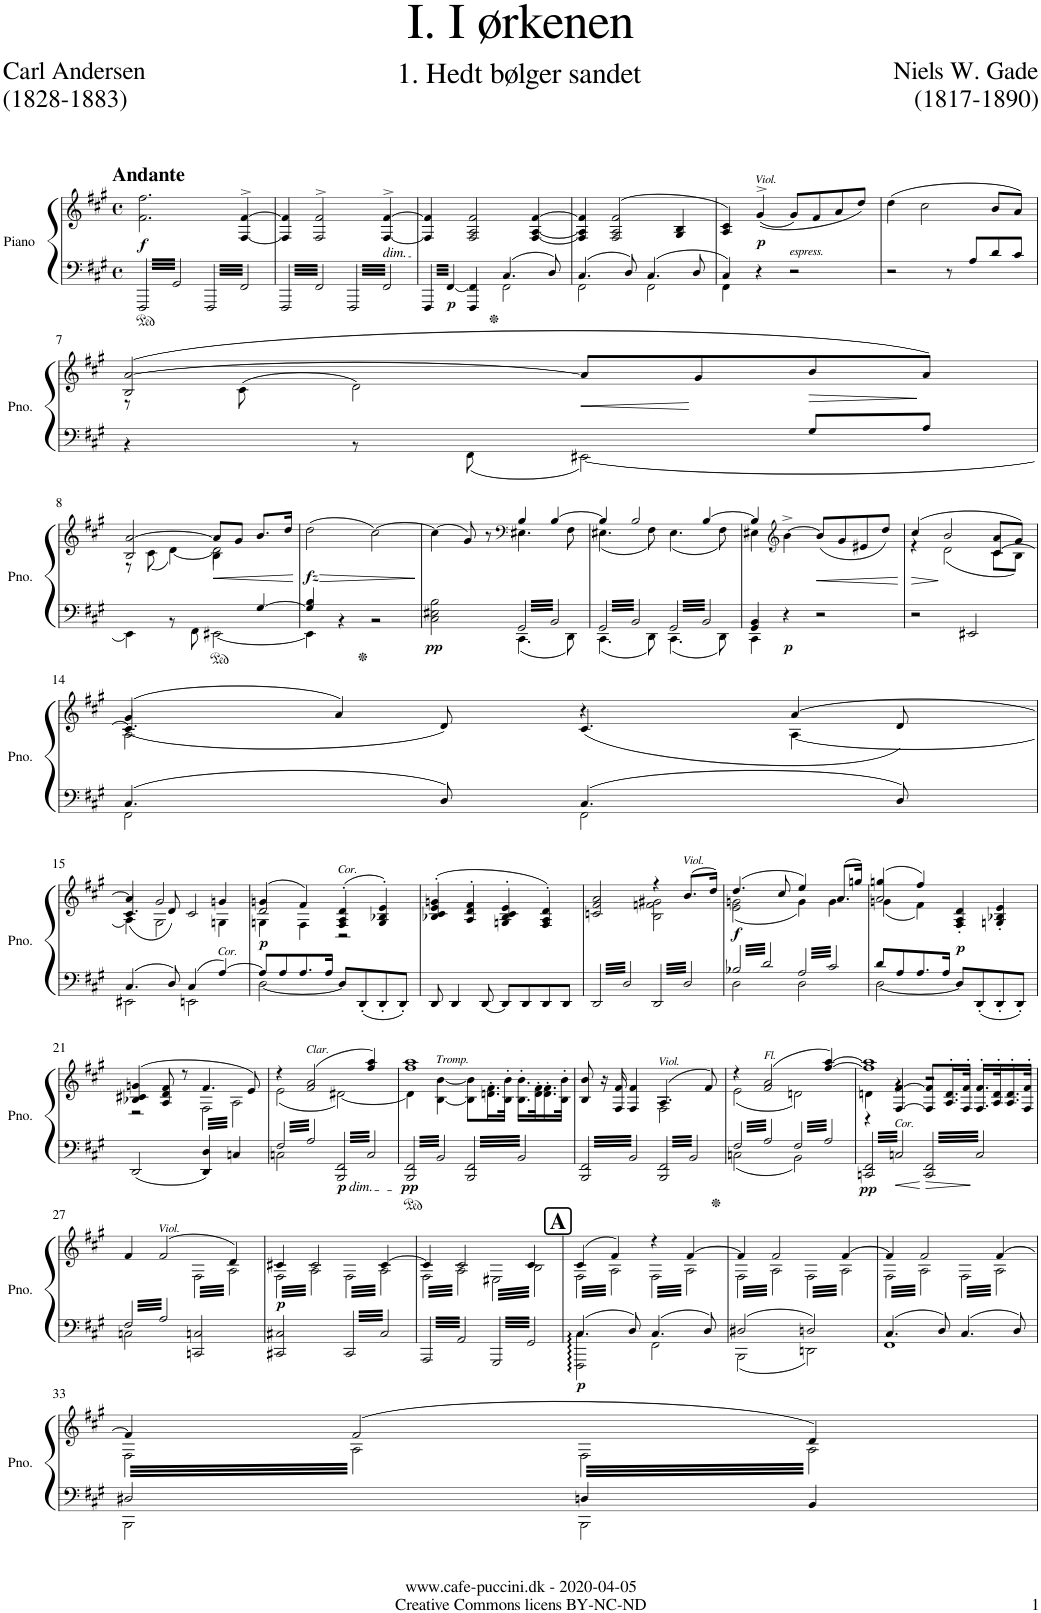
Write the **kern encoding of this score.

**kern	**kern	**dynam	**kern	**kern	**kern	**kern	**kern	**kern	**kern
*part8	*part8	*part8	*part7	*part6	*part5	*part4	*part3	*part2	*part1
*staff9	*staff8	*staff8/9	*staff7	*staff6	*staff5	*staff4	*staff3	*staff2	*staff1
*I"Piano	*	*	*I"Bass	*I"Tenor	*I"Alto	*I"Soprano	*I"Peter Eremit	*I"Rinaldo	*I"Armida
*I'Pno.	*	*	*I'B.	*I'T.	*I'A.	*I'S.	*I'Pe..	*I'Ri.	*I'A.
*stria5	*stria5	*	*	*	*	*	*	*	*
*clefF4	*clefG2	*	*clefF4	*clefGv2	*clefG2	*clefG2	*clefF4	*clefGv2	*clefG2
*k[f#c#g#]	*k[f#c#g#]	*	*k[f#c#g#]	*k[f#c#g#]	*k[f#c#g#]	*k[f#c#g#]	*k[f#c#g#]	*k[f#c#g#]	*k[f#c#g#]
*M4/4	*M4/4	*	*M4/4	*M4/4	*M4/4	*M4/4	*M4/4	*M4/4	*M4/4
*met(c)	*met(c)	*	*met(c)	*met(c)	*met(c)	*met(c)	*met(c)	*met(c)	*met(c)
=1	=1	=1	=1	=1	=1	=1	=1	=1	=1
!	!	!	!	!	!	!	!	!	!LO:TX:a:B:t=Andante
!	!	!LO:DY:b	!	!	!	!	!	!	!
6.FFF#/	2.f#\ 2.ff#\	f	1r	1r	1r	1r	1r	1r	1r
6.GG#/	.	.	.	.	.	.	.	.	.
6.FFF#/	.	.	.	.	.	.	.	.	.
6.FF#/	[4F#/^> [4f#/^>	.	.	.	.	.	.	.	.
=2	=2	=2	=2	=2	=2	=2	=2	=2	=2
6.FFF#/	4F#/] 4f#/]	.	1r	1r	1r	1r	1r	1r	1r
6.FF#/	2F#/^> 2f#/^>	.	.	.	.	.	.	.	.
6.FFF#/	.	.	.	.	.	.	.	.	.
!	!LO:TX:b:i:t=dim.	!	!	!	!	!	!	!	!
6.FF#/	[4F#/^> [4f#/^>	.	.	.	.	.	.	.	.
=3	=3	=3	=3	=3	=3	=3	=3	=3	=3
*^	*	*	*	*	*	*	*	*	*
12.FFF#/	2ryy	4F#/] 4f#/]	.	1r	1r	1r	1r	1r	1r	1r
!	!	!	!LO:DY:b=2	!	!	!	!	!	!	!
[12.FF#/	.	.	p	.	.	.	.	.	.	.
4FFF#/ 4FF#/]	.	2F#/ 2A/ 2f#/	.	.	.	.	.	.	.	.
4.C#/	2FF#\	.	.	.	.	.	.	.	.	.
.	.	[4F#/ [4A/ [4f#/	.	.	.	.	.	.	.	.
8D/	.	.	.	.	.	.	.	.	.	.
=4	=4	=4	=4	=4	=4	=4	=4	=4	=4	=4
4.C#/	2FF#\	4F#/] 4A/] 4f#/]	.	1r	1r	1r	1r	1r	1r	1r
.	.	(>2F#/ 2A/ 2f#/	.	.	.	.	.	.	.	.
8D/	.	.	.	.	.	.	.	.	.	.
4.C#/	2FF#\	.	.	.	.	.	.	.	.	.
.	.	4G#/ 4B/	.	.	.	.	.	.	.	.
8D/	.	.	.	.	.	.	.	.	.	.
=5	=5	=5	=5	=5	=5	=5	=5	=5	=5	=5
4C#/	4FF#\	4A/ 4c#/)	.	1r	1r	1r	1r	1r	1r	1r
!	!	!LO:TX:a:i:t=Viol.	!	!	!	!	!	!	!	!
!	!	!	!LO:DY:b	!	!	!	!	!	!	!
4r	4ryy	((4g#^>/	p	.	.	.	.	.	.	.
!LO:TX:a:i:t=espress.	!	!	!	!	!	!	!	!	!	!
2r	2ryy	8g#/L)	.	.	.	.	.	.	.	.
.	.	8f#/	.	.	.	.	.	.	.	.
.	.	8a/	.	.	.	.	.	.	.	.
.	.	8dd/J)	.	.	.	.	.	.	.	.
*v	*v	*	*	*	*	*	*	*	*	*
=6	=6	=6	=6	=6	=6	=6	=6	=6	=6
2r	(4dd\	.	1r	1r	1r	1r	1r	1r	1r
.	2cc#\	.	.	.	.	.	.	.	.
8r	.	.	.	.	.	.	.	.	.
8A/L	.	.	.	.	.	.	.	.	.
8d/	8b/L	.	.	.	.	.	.	.	.
8c#/J	8a/J)	.	.	.	.	.	.	.	.
!!LO:LB:g=z
=7	=7	=7	=7	=7	=7	=7	=7	=7	=7
*^	*^	*	*	*	*	*	*	*	*
2.ryy	4r	(2B/ [2a/	8r	.	1r	1r	1r	1r	1r	1r	1r
.	.	.	(>8c#\	.	.	.	.	.	.	.	.
.	8r	.	2d\)	.	.	.	.	.	.	.	.
.	8FF#\	.	.	.	.	.	.	.	.	.	.
!	!	!	!	!LO:HP:b	!	!	!	!	!	!	!
.	[2EE#X\	8a/L]	.	<	.	.	.	.	.	.	.
.	.	8g#/	.	[	.	.	.	.	.	.	.
!	!	!	!	!LO:HP:b	!	!	!	!	!	!	!
8G#/L	.	8b/	4ryy	>	.	.	.	.	.	.	.
8A/J	.	8a/J)	.	]	.	.	.	.	.	.	.
!!LO:LB:g=z
=8	=8	=8	=8	=8	=8	=8	=8	=8	=8	=8	=8
*	*	*	*^	*	*	*	*	*	*	*	*
2.ryy	4EE#\]	2B/ [2a/	8r	2ryy	.	1r	1r	1r	1r	1r	1r	1r
.	.	.	(8c#\	.	.	.	.	.	.	.	.	.
.	8r	.	[4d\)	.	.	.	.	.	.	.	.	.
.	8FF#\	.	.	.	.	.	.	.	.	.	.	.
!	!	!	!	!	!LO:HP:b	!	!	!	!	!	!	!
.	[2EE#X\	8a/L]	2d\]	4B\	<	.	.	.	.	.	.	.
.	.	8g#/J	.	.	.	.	.	.	.	.	.	.
[4G#/	.	8.b/L	.	4ryy	.	.	.	.	.	.	.	.
.	.	16dd/Jk	.	.	.	.	.	.	.	.	.	.
*v	*v	*	*	*	*	*	*	*	*	*	*	*
*	*v	*v	*v	*	*	*	*	*	*	*	*
.	.	[	.	.	.	.	.	.	.
=9	=9	=9	=9	=9	=9	=9	=9	=9	=9
*^	*	*	*	*	*	*	*	*	*
!	!	!	!LO:HP:b	!	!	!	!	!	!	!
!	!	!	!LO:DY:n=1:b	!	!	!	!	!	!	!
4G#/] 4B/	4EE#\]	(2dd\	> fz	1r	1r	1r	1r	1r	1r	1r
4ryy	4r	.	.	.	.	.	.	.	.	.
2ryy	2r	[2cc#\)	.	.	.	.	.	.	.	.
*v	*v	*	*	*	*	*	*	*	*	*
.	.	]	.	.	.	.	.	.	.
=10	=10	=10	=10	=10	=10	=10	=10	=10	=10
*^	*^	*	*	*	*	*	*	*	*
!	!	!	!	!LO:DY:b=2	!	!	!	!	!	!	!
2C#\ 2E#X\ 2B\	2ryy	(4cc#\]	2ryy	pp	1r	1r	1r	1r	1r	1r	1r
.	.	8g#/)	.	.	.	.	.	.	.	.	.
.	.	8r	.	.	.	.	.	.	.	.	.
*	*	*clefF4	*	*	*	*	*	*	*	*	*
6.GG#/	4.CC#\	4B/	4.E#X\	.	.	.	.	.	.	.	.
6.BB/	.	[4B/	.	.	.	.	.	.	.	.	.
.	8DD\	.	8F#\	.	.	.	.	.	.	.	.
=11	=11	=11	=11	=11	=11	=11	=11	=11	=11	=11	=11
6.GG#/	4.CC#\	4B/]	(4.E#X\	.	1r	1r	1r	1r	1r	1r	1r
6.BB/	.	2B/	.	.	.	.	.	.	.	.	.
.	8DD\	.	8F#\)	.	.	.	.	.	.	.	.
6.GG#/	4.CC#\	.	(4.E#\	.	.	.	.	.	.	.	.
6.BB/	.	[4B/	.	.	.	.	.	.	.	.	.
.	8DD\	.	8F#\)	.	.	.	.	.	.	.	.
=12	=12	=12	=12	=12	=12	=12	=12	=12	=12	=12	=12
4GG#/ 4BB/	4CC#\	4B/]	4E#X\	.	1r	1r	1r	1r	1r	1r	1r
*	*	*clefG2	*	*	*	*	*	*	*	*	*
!	!	!	!	!LO:DY:b=2	!	!	!	!	!	!	!
4r	4ryy	[4b^\	2.ryy	p	.	.	.	.	.	.	.
!	!	!	!	!LO:HP:b	!	!	!	!	!	!	!
2r	2ryy	(<8b/L]	.	<	.	.	.	.	.	.	.
.	.	8g#/	.	.	.	.	.	.	.	.	.
.	.	8e#X/	.	.	.	.	.	.	.	.	.
.	.	8dd/J)	.	.	.	.	.	.	.	.	.
*v	*v	*	*	*	*	*	*	*	*	*	*
*	*v	*v	*	*	*	*	*	*	*	*
.	.	[	.	.	.	.	.	.	.
=13	=13	=13	=13	=13	=13	=13	=13	=13	=13
!	!	!LO:HP:b	!	!	!	!	!	!	!
*	*^	*	*	*	*	*	*	*	*
*	*	*^	*	*	*	*	*	*	*	*
2r	(4cc#/	4r	2.ryy	>	1r	1r	1r	1r	1r	1r	1r
.	2b/	(2d\	.	]	.	.	.	.	.	.	.
2EE#X/	.	.	.	.	.	.	.	.	.	.	.
.	8a/L	8c#\L	[4c#/	.	.	.	.	.	.	.	.
.	8g#/J)	8B\J)	.	.	.	.	.	.	.	.	.
!!LO:LB:g=z
=14	=14	=14	=14	=14	=14	=14	=14	=14	=14	=14	=14
*^	*	*	*	*	*	*	*	*	*	*	*
4.C#/	2FF#\	(4g#/	2A\	(<4.c#/]	.	1r	1r	1r	1r	1r	1r	1r
.	.	4a/)	.	.	.	.	.	.	.	.	.	.
8D/	.	.	.	8d/)	.	.	.	.	.	.	.	.
4.C#/	2FF#\	4r	4ryy	(4.c#/	.	.	.	.	.	.	.	.
.	.	[4a/	[4A\	.	.	.	.	.	.	.	.	.
8D/	.	.	.	8d/)	.	.	.	.	.	.	.	.
!!LO:LB:g=z
=15	=15	=15	=15	=15	=15	=15	=15	=15	=15	=15	=15	=15
4.C#/	2EE#X\	4a/]	4A\]	(4.c#/	.	1r	1r	1r	1r	1r	1r	1r
.	.	2g#/	2G#\	.	.	.	.	.	.	.	.	.
8D/	.	.	.	8d/)	.	.	.	.	.	.	.	.
4C#/	2EEn\	.	.	2c#/	.	.	.	.	.	.	.	.
!LO:TX:a:i:t=Cor.	!	!	!	!	!	!	!	!	!	!	!	!
[4A/	.	4gn/	4Gn\	.	.	.	.	.	.	.	.	.
=16	=16	=16	=16	=16	=16	=16	=16	=16	=16	=16	=16	=16
!	!	!	!	!	!LO:DY:b	!	!	!	!	!	!	!
8A/L]	[2D\	(4gn/	4Gn\	2d/	p	1r	1r	1r	1r	1r	1r	1r
8A/	.	.	.	.	.	.	.	.	.	.	.	.
8.A/	.	4f#/)	4F#\	.	.	.	.	.	.	.	.	.
16A/Jk	.	.	.	.	.	.	.	.	.	.	.	.
!	!	!LO:TX:a:i:t=Cor.	!	!	!	!	!	!	!	!	!	!
2ryy	8D/L]	(4F#/' 4A/' 4d/'	2r	2ryy	.	.	.	.	.	.	.	.
.	8DD'</	.	.	.	.	.	.	.	.	.	.	.
.	8DD'</	4G/' 4B-X/' 4e/')	.	.	.	.	.	.	.	.	.	.
.	8DD'</J	.	.	.	.	.	.	.	.	.	.	.
*	*	*v	*v	*v	*	*	*	*	*	*	*	*
=17	=17	=17	=17	=17	=17	=17	=17	=17	=17	=17
1ryy	8DD/	(>4B-X/'> 4c#/'> 4e/'> 4gn/'>	.	1r	1r	1r	1r	1r	1r	1r
.	4DD/	.	.	.	.	.	.	.	.	.
.	.	4A/'> 4d/'> 4f#/'>	.	.	.	.	.	.	.	.
.	[<8DD/	.	.	.	.	.	.	.	.	.
.	8DD/L]	4Gn/'> 4B-/'> 4c#/'> 4e/'>	.	.	.	.	.	.	.	.
.	8DD/	.	.	.	.	.	.	.	.	.
.	8DD/	4F#/'> 4A/'> 4d/'>)	.	.	.	.	.	.	.	.
.	8DD/J	.	.	.	.	.	.	.	.	.
*v	*v	*	*	*	*	*	*	*	*	*
=18	=18	=18	=18	=18	=18	=18	=18	=18	=18
*	*^	*	*	*	*	*	*	*	*
6.DD/	2cn/ 2f#/ 2a/	2ryy	.	1r	1r	1r	1r	1r	1r	1r
6.D/	.	.	.	.	.	.	.	.	.	.
6.DD/	4r	2B\ 2fn\ 2g#X\	.	.	.	.	.	.	.	.
!	!LO:TX:a:i:t=Viol.	!	!	!	!	!	!	!	!	!
6.D/	(8.b/L	.	.	.	.	.	.	.	.	.
.	16dd/Jk)	.	.	.	.	.	.	.	.	.
=19	=19	=19	=19	=19	=19	=19	=19	=19	=19	=19
*^	*	*	*	*	*	*	*	*	*	*
!	!	!	!	!LO:DY:b	!	!	!	!	!	!	!
6.B-X/	2D\	(4.dd/	(2e\ 2gn\	f	1r	1r	1r	1r	1r	1r	1r
6.d/	.	.	.	.	.	.	.	.	.	.	.
.	.	8cc#/	.	.	.	.	.	.	.	.	.
6.A/	2D\	4ee/)	4g\)	.	.	.	.	.	.	.	.
6.c#/	.	(8.a/L	4g\	.	.	.	.	.	.	.	.
.	.	16ggn/Jk)	.	.	.	.	.	.	.	.	.
=20	=20	=20	=20	=20	=20	=20	=20	=20	=20	=20	=20
*	*	*	*^	*	*	*	*	*	*	*	*
8d/L	[2D\	(4ggn/	(4gn\	2a/	.	1r	1r	1r	1r	1r	1r	1r
8A/	.	.	.	.	.	.	.	.	.	.	.	.
8.A/	.	4ff#/)	4f#\)	.	.	.	.	.	.	.	.	.
16A/Jk	.	.	.	.	.	.	.	.	.	.	.	.
!	!	!	!	!	!LO:DY:b	!	!	!	!	!	!	!
2ryy	8D/L]	4F#/' 4A/' 4d/'	2ryy	2ryy	p	.	.	.	.	.	.	.
.	8DD'</	.	.	.	.	.	.	.	.	.	.	.
.	8DD'</	4Gn/' 4B-X/' 4e/'	.	.	.	.	.	.	.	.	.	.
.	8DD'</J	.	.	.	.	.	.	.	.	.	.	.
*v	*v	*	*	*	*	*	*	*	*	*	*	*
*	*	*v	*v	*	*	*	*	*	*	*	*
!!LO:LB:g=z
=21	=21	=21	=21	=21	=21	=21	=21	=21	=21	=21
2DD/	(4B-X/ 4c#X/ 4gn/	2r	.	1r	1r	1r	1r	1r	1r	1r
.	8A/ 8d/ 8f#/	.	.	.	.	.	.	.	.	.
.	8r	.	.	.	.	.	.	.	.	.
*	*tremolo	*	*	*	*	*	*	*	*	*
4DD/ 4D/	4.f#/	64F#\LLLL	.	.	.	.	.	.	.	.
.	.	64A\	.	.	.	.	.	.	.	.
.	.	64F#\	.	.	.	.	.	.	.	.
.	.	64A\	.	.	.	.	.	.	.	.
.	.	64F#\	.	.	.	.	.	.	.	.
.	.	64A\	.	.	.	.	.	.	.	.
.	.	64F#\	.	.	.	.	.	.	.	.
.	.	64A\	.	.	.	.	.	.	.	.
.	.	64F#\	.	.	.	.	.	.	.	.
.	.	64A\	.	.	.	.	.	.	.	.
.	.	64F#\	.	.	.	.	.	.	.	.
.	.	64A\	.	.	.	.	.	.	.	.
.	.	64F#\	.	.	.	.	.	.	.	.
.	.	64A\	.	.	.	.	.	.	.	.
.	.	64F#\	.	.	.	.	.	.	.	.
.	.	64A\	.	.	.	.	.	.	.	.
4Cn/	.	64F#\	.	.	.	.	.	.	.	.
.	.	64A\	.	.	.	.	.	.	.	.
.	.	64F#\	.	.	.	.	.	.	.	.
.	.	64A\	.	.	.	.	.	.	.	.
.	.	64F#\	.	.	.	.	.	.	.	.
.	.	64A\	.	.	.	.	.	.	.	.
.	.	64F#\	.	.	.	.	.	.	.	.
.	.	64A\	.	.	.	.	.	.	.	.
.	8e/)	64F#\	.	.	.	.	.	.	.	.
.	.	64A\	.	.	.	.	.	.	.	.
.	.	64F#\	.	.	.	.	.	.	.	.
.	.	64A\	.	.	.	.	.	.	.	.
.	.	64F#\	.	.	.	.	.	.	.	.
.	.	64A\	.	.	.	.	.	.	.	.
.	.	64F#\	.	.	.	.	.	.	.	.
.	.	64A\JJJJ	.	.	.	.	.	.	.	.
*	*Xtremolo	*	*	*	*	*	*	*	*	*
=22	=22	=22	=22	=22	=22	=22	=22	=22	=22	=22
*^	*	*	*	*	*	*	*	*	*	*
6.F#/	2Cn\	4r	(2e\	.	1r	1r	1r	1r	1r	1r	1r
.	.	.	.	.	.	.	.	.	.	.	.
.	.	.	.	.	.	.	.	.	.	.	.
.	.	.	.	.	.	.	.	.	.	.	.
.	.	.	.	.	.	.	.	.	.	.	.
.	.	.	.	.	.	.	.	.	.	.	.
.	.	.	.	.	.	.	.	.	.	.	.
.	.	.	.	.	.	.	.	.	.	.	.
.	.	.	.	.	.	.	.	.	.	.	.
.	.	.	.	.	.	.	.	.	.	.	.
.	.	.	.	.	.	.	.	.	.	.	.
.	.	.	.	.	.	.	.	.	.	.	.
.	.	.	.	.	.	.	.	.	.	.	.
.	.	.	.	.	.	.	.	.	.	.	.
.	.	.	.	.	.	.	.	.	.	.	.
.	.	.	.	.	.	.	.	.	.	.	.
!	!	!LO:TX:a:i:t=Clar.	!	!	!	!	!	!	!	!	!
6.A/	.	(2f#/ 2a/	.	.	.	.	.	.	.	.	.
!LO:TX:b:i:t=dim.	!	!	!	!	!	!	!	!	!	!	!
!	!	!	!	!LO:DY:b=2	!	!	!	!	!	!	!
6.BBB/ 6.FF#/	2ryy	.	[2d#X\)	p	.	.	.	.	.	.	.
6.C/	.	4ff#/ 4aa/)	.	.	.	.	.	.	.	.	.
*v	*v	*	*	*	*	*	*	*	*	*	*
=23	=23	=23	=23	=23	=23	=23	=23	=23	=23	=23
!	!	!	!LO:DY:b=2	!	!	!	!	!	!	!
6.BBB/ 6.FF#/	1ff# 1aa	4d#\]	pp	1r	1r	1r	1r	1r	1r	1r
!	!	!LO:TX:a:i:t=Tromp.	!	!	!	!	!	!	!	!
6.BB/	.	[4B\ [4b\	.	.	.	.	.	.	.	.
6.BBB/ 6.FF#/	.	8B\] 8b\]L	.	.	.	.	.	.	.	.
.	.	16.dn\'> 16.f#\'>L	.	.	.	.	.	.	.	.
.	.	32B\'> 32b\'>JJk	.	.	.	.	.	.	.	.
6.BB/	.	16.B\'> 16.b\'>LL	.	.	.	.	.	.	.	.
.	.	32d\'> 32f#\'>K	.	.	.	.	.	.	.	.
.	.	16.d\'> 16.f#\'>	.	.	.	.	.	.	.	.
.	.	32B\'> 32b\'>JJk	.	.	.	.	.	.	.	.
=24	=24	=24	=24	=24	=24	=24	=24	=24	=24	=24
6.BBB/ 6.FF#/	8B/ 8b/	2ryy	.	1r	1r	1r	1r	1r	1r	1r
.	16r	.	.	.	.	.	.	.	.	.
.	16F#/ 16f#/	.	.	.	.	.	.	.	.	.
6.BB/	4F#/ 4f#/	.	.	.	.	.	.	.	.	.
!	!LO:TX:a:i:t=Viol.	!	!	!	!	!	!	!	!	!
6.BBB/ 6.FF#/	(4.A/	2F#\	.	.	.	.	.	.	.	.
6.BB/	.	.	.	.	.	.	.	.	.	.
.	8f#/)	.	.	.	.	.	.	.	.	.
=25	=25	=25	=25	=25	=25	=25	=25	=25	=25	=25
*^	*	*	*	*	*	*	*	*	*	*
6.F#/	2Cn\	4r	(2e\	.	1r	1r	1r	1r	1r	1r	1r
!	!	!LO:TX:a:i:t=Fl.	!	!	!	!	!	!	!	!	!
6.A/	.	(2f#/ 2a/	.	.	.	.	.	.	.	.	.
6.F#/	2BB\	.	2dn\)	.	.	.	.	.	.	.	.
6.A/	.	[4ff#/ [4aa/)	.	.	.	.	.	.	.	.	.
*v	*v	*	*	*	*	*	*	*	*	*	*
=26	=26	=26	=26	=26	=26	=26	=26	=26	=26	=26
*	*	*^	*	*	*	*	*	*	*	*
!	!	!	!	!LO:DY:b=2	!	!	!	!	!	!	!
6.CCn/ 6.FF#/	1ff#] 1aa]	4dn\	4r	pp	1r	1r	1r	1r	1r	1r	1r
!LO:TX:a:i:t=Cor.	!	!	!	!	!	!	!	!	!	!	!
6.Cn/	.	4r	[4F#/ [4f#/	.	.	.	.	.	.	.	.
6.CC/ 6.FF#/	.	2r	8F#/] 8f#/]L	.	.	.	.	.	.	.	.
.	.	.	16.A/' 16.d/'L	.	.	.	.	.	.	.	.
.	.	.	32F#/' 32f#/'JJk	.	.	.	.	.	.	.	.
6.C/	.	.	16.F#/' 16.f#/'LL	.	.	.	.	.	.	.	.
.	.	.	32A/' 32d/'K	.	.	.	.	.	.	.	.
.	.	.	16.A/' 16.d/'	.	.	.	.	.	.	.	.
.	.	.	32F#/' 32f#/'JJk	.	.	.	.	.	.	.	.
*	*	*v	*v	*	*	*	*	*	*	*	*
!!LO:LB:g=z
=27	=27	=27	=27	=27	=27	=27	=27	=27	=27	=27
*^	*	*	*	*	*	*	*	*	*	*
6.F#/	2Cn\	4f#/	2ryy	.	1r	1r	1r	1r	1r	1r	1r
!	!	!LO:TX:a:i:t=Viol.	!	!	!	!	!	!	!	!	!
6.A/	.	(2f#/	.	.	.	.	.	.	.	.	.
*	*	*tremolo	*	*	*	*	*	*	*	*	*
2CCn/ 2Cn/	2ryy	.	64F#\LLLL	.	.	.	.	.	.	.	.
.	.	.	64A\	.	.	.	.	.	.	.	.
.	.	.	64F#\	.	.	.	.	.	.	.	.
.	.	.	64A\	.	.	.	.	.	.	.	.
.	.	.	64F#\	.	.	.	.	.	.	.	.
.	.	.	64A\	.	.	.	.	.	.	.	.
.	.	.	64F#\	.	.	.	.	.	.	.	.
.	.	.	64A\	.	.	.	.	.	.	.	.
.	.	.	64F#\	.	.	.	.	.	.	.	.
.	.	.	64A\	.	.	.	.	.	.	.	.
.	.	.	64F#\	.	.	.	.	.	.	.	.
.	.	.	64A\	.	.	.	.	.	.	.	.
.	.	.	64F#\	.	.	.	.	.	.	.	.
.	.	.	64A\	.	.	.	.	.	.	.	.
.	.	.	64F#\	.	.	.	.	.	.	.	.
.	.	.	64A\	.	.	.	.	.	.	.	.
.	.	4d/)	64F#\	.	.	.	.	.	.	.	.
.	.	.	64A\	.	.	.	.	.	.	.	.
.	.	.	64F#\	.	.	.	.	.	.	.	.
.	.	.	64A\	.	.	.	.	.	.	.	.
.	.	.	64F#\	.	.	.	.	.	.	.	.
.	.	.	64A\	.	.	.	.	.	.	.	.
.	.	.	64F#\	.	.	.	.	.	.	.	.
.	.	.	64A\	.	.	.	.	.	.	.	.
.	.	.	64F#\	.	.	.	.	.	.	.	.
.	.	.	64A\	.	.	.	.	.	.	.	.
.	.	.	64F#\	.	.	.	.	.	.	.	.
.	.	.	64A\	.	.	.	.	.	.	.	.
.	.	.	64F#\	.	.	.	.	.	.	.	.
.	.	.	64A\	.	.	.	.	.	.	.	.
.	.	.	64F#\	.	.	.	.	.	.	.	.
.	.	.	64A\JJJJ	.	.	.	.	.	.	.	.
*v	*v	*	*	*	*	*	*	*	*	*	*
=28	=28	=28	=28	=28	=28	=28	=28	=28	=28	=28
!	!	!	!LO:DY:b	!	!	!	!	!	!	!
2CC#X/ 2C#X/	4c#X/	64F#\LLLL	p	1r	1r	1r	1r	1r	1r	1r
.	.	64A\	.	.	.	.	.	.	.	.
.	.	64F#\	.	.	.	.	.	.	.	.
.	.	64A\	.	.	.	.	.	.	.	.
.	.	64F#\	.	.	.	.	.	.	.	.
.	.	64A\	.	.	.	.	.	.	.	.
.	.	64F#\	.	.	.	.	.	.	.	.
.	.	64A\	.	.	.	.	.	.	.	.
.	.	64F#\	.	.	.	.	.	.	.	.
.	.	64A\	.	.	.	.	.	.	.	.
.	.	64F#\	.	.	.	.	.	.	.	.
.	.	64A\	.	.	.	.	.	.	.	.
.	.	64F#\	.	.	.	.	.	.	.	.
.	.	64A\	.	.	.	.	.	.	.	.
.	.	64F#\	.	.	.	.	.	.	.	.
.	.	64A\	.	.	.	.	.	.	.	.
.	2c#/	64F#\	.	.	.	.	.	.	.	.
.	.	64A\	.	.	.	.	.	.	.	.
.	.	64F#\	.	.	.	.	.	.	.	.
.	.	64A\	.	.	.	.	.	.	.	.
.	.	64F#\	.	.	.	.	.	.	.	.
.	.	64A\	.	.	.	.	.	.	.	.
.	.	64F#\	.	.	.	.	.	.	.	.
.	.	64A\	.	.	.	.	.	.	.	.
.	.	64F#\	.	.	.	.	.	.	.	.
.	.	64A\	.	.	.	.	.	.	.	.
.	.	64F#\	.	.	.	.	.	.	.	.
.	.	64A\	.	.	.	.	.	.	.	.
.	.	64F#\	.	.	.	.	.	.	.	.
.	.	64A\	.	.	.	.	.	.	.	.
.	.	64F#\	.	.	.	.	.	.	.	.
.	.	64A\JJJJ	.	.	.	.	.	.	.	.
6.CC#/	.	64F#\LLLL	.	.	.	.	.	.	.	.
.	.	64A\	.	.	.	.	.	.	.	.
.	.	64F#\	.	.	.	.	.	.	.	.
.	.	64A\	.	.	.	.	.	.	.	.
.	.	64F#\	.	.	.	.	.	.	.	.
.	.	64A\	.	.	.	.	.	.	.	.
.	.	64F#\	.	.	.	.	.	.	.	.
.	.	64A\	.	.	.	.	.	.	.	.
.	.	64F#\	.	.	.	.	.	.	.	.
.	.	64A\	.	.	.	.	.	.	.	.
.	.	64F#\	.	.	.	.	.	.	.	.
.	.	64A\	.	.	.	.	.	.	.	.
.	.	64F#\	.	.	.	.	.	.	.	.
.	.	64A\	.	.	.	.	.	.	.	.
.	.	64F#\	.	.	.	.	.	.	.	.
.	.	64A\	.	.	.	.	.	.	.	.
6.C#/	[4c#/	64F#\	.	.	.	.	.	.	.	.
.	.	64A\	.	.	.	.	.	.	.	.
.	.	64F#\	.	.	.	.	.	.	.	.
.	.	64A\	.	.	.	.	.	.	.	.
.	.	64F#\	.	.	.	.	.	.	.	.
.	.	64A\	.	.	.	.	.	.	.	.
.	.	64F#\	.	.	.	.	.	.	.	.
.	.	64A\	.	.	.	.	.	.	.	.
.	.	64F#\	.	.	.	.	.	.	.	.
.	.	64A\	.	.	.	.	.	.	.	.
.	.	64F#\	.	.	.	.	.	.	.	.
.	.	64A\	.	.	.	.	.	.	.	.
.	.	64F#\	.	.	.	.	.	.	.	.
.	.	64A\	.	.	.	.	.	.	.	.
.	.	64F#\	.	.	.	.	.	.	.	.
.	.	64A\JJJJ	.	.	.	.	.	.	.	.
=29	=29	=29	=29	=29	=29	=29	=29	=29	=29	=29
6.AAA/	4c#/]	64F#\LLLL	.	1r	1r	1r	1r	1r	1r	1r
.	.	64A\	.	.	.	.	.	.	.	.
.	.	64F#\	.	.	.	.	.	.	.	.
.	.	64A\	.	.	.	.	.	.	.	.
.	.	64F#\	.	.	.	.	.	.	.	.
.	.	64A\	.	.	.	.	.	.	.	.
.	.	64F#\	.	.	.	.	.	.	.	.
.	.	64A\	.	.	.	.	.	.	.	.
.	.	64F#\	.	.	.	.	.	.	.	.
.	.	64A\	.	.	.	.	.	.	.	.
.	.	64F#\	.	.	.	.	.	.	.	.
.	.	64A\	.	.	.	.	.	.	.	.
.	.	64F#\	.	.	.	.	.	.	.	.
.	.	64A\	.	.	.	.	.	.	.	.
.	.	64F#\	.	.	.	.	.	.	.	.
.	.	64A\	.	.	.	.	.	.	.	.
6.AA/	2c#/	64F#\	.	.	.	.	.	.	.	.
.	.	64A\	.	.	.	.	.	.	.	.
.	.	64F#\	.	.	.	.	.	.	.	.
.	.	64A\	.	.	.	.	.	.	.	.
.	.	64F#\	.	.	.	.	.	.	.	.
.	.	64A\	.	.	.	.	.	.	.	.
.	.	64F#\	.	.	.	.	.	.	.	.
.	.	64A\	.	.	.	.	.	.	.	.
.	.	64F#\	.	.	.	.	.	.	.	.
.	.	64A\	.	.	.	.	.	.	.	.
.	.	64F#\	.	.	.	.	.	.	.	.
.	.	64A\	.	.	.	.	.	.	.	.
.	.	64F#\	.	.	.	.	.	.	.	.
.	.	64A\	.	.	.	.	.	.	.	.
.	.	64F#\	.	.	.	.	.	.	.	.
.	.	64A\JJJJ	.	.	.	.	.	.	.	.
6.GGG#/	.	64E#X\LLLL	.	.	.	.	.	.	.	.
.	.	64B\	.	.	.	.	.	.	.	.
.	.	64E#X\	.	.	.	.	.	.	.	.
.	.	64B\	.	.	.	.	.	.	.	.
.	.	64E#X\	.	.	.	.	.	.	.	.
.	.	64B\	.	.	.	.	.	.	.	.
.	.	64E#X\	.	.	.	.	.	.	.	.
.	.	64B\	.	.	.	.	.	.	.	.
.	.	64E#X\	.	.	.	.	.	.	.	.
.	.	64B\	.	.	.	.	.	.	.	.
.	.	64E#X\	.	.	.	.	.	.	.	.
.	.	64B\	.	.	.	.	.	.	.	.
.	.	64E#X\	.	.	.	.	.	.	.	.
.	.	64B\	.	.	.	.	.	.	.	.
.	.	64E#X\	.	.	.	.	.	.	.	.
.	.	64B\	.	.	.	.	.	.	.	.
6.GG#/	4c#/	64E#X\	.	.	.	.	.	.	.	.
.	.	64B\	.	.	.	.	.	.	.	.
.	.	64E#X\	.	.	.	.	.	.	.	.
.	.	64B\	.	.	.	.	.	.	.	.
.	.	64E#X\	.	.	.	.	.	.	.	.
.	.	64B\	.	.	.	.	.	.	.	.
.	.	64E#X\	.	.	.	.	.	.	.	.
.	.	64B\	.	.	.	.	.	.	.	.
.	.	64E#X\	.	.	.	.	.	.	.	.
.	.	64B\	.	.	.	.	.	.	.	.
.	.	64E#X\	.	.	.	.	.	.	.	.
.	.	64B\	.	.	.	.	.	.	.	.
.	.	64E#X\	.	.	.	.	.	.	.	.
.	.	64B\	.	.	.	.	.	.	.	.
.	.	64E#X\	.	.	.	.	.	.	.	.
.	.	64B\JJJJ	.	.	.	.	.	.	.	.
!!LO:REH:place=s1:a:B:cj:fs=14:t=A
=30	=30	=30	=30	=30	=30	=30	=30	=30	=30	=30
*^	*	*	*	*	*	*	*	*	*	*
!	!	!	!	!LO:DY:b=2	!	!	!	!	!	!	!
4.C#/	2FFF#\: 2C#\:	(4c#/	64F#\LLLL	p	1r	1r	1r	1r	1r	1r	1r
.	.	.	64A\	.	.	.	.	.	.	.	.
.	.	.	64F#\	.	.	.	.	.	.	.	.
.	.	.	64A\	.	.	.	.	.	.	.	.
.	.	.	64F#\	.	.	.	.	.	.	.	.
.	.	.	64A\	.	.	.	.	.	.	.	.
.	.	.	64F#\	.	.	.	.	.	.	.	.
.	.	.	64A\	.	.	.	.	.	.	.	.
.	.	.	64F#\	.	.	.	.	.	.	.	.
.	.	.	64A\	.	.	.	.	.	.	.	.
.	.	.	64F#\	.	.	.	.	.	.	.	.
.	.	.	64A\	.	.	.	.	.	.	.	.
.	.	.	64F#\	.	.	.	.	.	.	.	.
.	.	.	64A\	.	.	.	.	.	.	.	.
.	.	.	64F#\	.	.	.	.	.	.	.	.
.	.	.	64A\	.	.	.	.	.	.	.	.
.	.	4f#/)	64F#\	.	.	.	.	.	.	.	.
.	.	.	64A\	.	.	.	.	.	.	.	.
.	.	.	64F#\	.	.	.	.	.	.	.	.
.	.	.	64A\	.	.	.	.	.	.	.	.
.	.	.	64F#\	.	.	.	.	.	.	.	.
.	.	.	64A\	.	.	.	.	.	.	.	.
.	.	.	64F#\	.	.	.	.	.	.	.	.
.	.	.	64A\	.	.	.	.	.	.	.	.
8D/	.	.	64F#\	.	.	.	.	.	.	.	.
.	.	.	64A\	.	.	.	.	.	.	.	.
.	.	.	64F#\	.	.	.	.	.	.	.	.
.	.	.	64A\	.	.	.	.	.	.	.	.
.	.	.	64F#\	.	.	.	.	.	.	.	.
.	.	.	64A\	.	.	.	.	.	.	.	.
.	.	.	64F#\	.	.	.	.	.	.	.	.
.	.	.	64A\JJJJ	.	.	.	.	.	.	.	.
4.C#/	2FF#\	4r	64F#\LLLL	.	.	.	.	.	.	.	.
.	.	.	64A\	.	.	.	.	.	.	.	.
.	.	.	64F#\	.	.	.	.	.	.	.	.
.	.	.	64A\	.	.	.	.	.	.	.	.
.	.	.	64F#\	.	.	.	.	.	.	.	.
.	.	.	64A\	.	.	.	.	.	.	.	.
.	.	.	64F#\	.	.	.	.	.	.	.	.
.	.	.	64A\	.	.	.	.	.	.	.	.
.	.	.	64F#\	.	.	.	.	.	.	.	.
.	.	.	64A\	.	.	.	.	.	.	.	.
.	.	.	64F#\	.	.	.	.	.	.	.	.
.	.	.	64A\	.	.	.	.	.	.	.	.
.	.	.	64F#\	.	.	.	.	.	.	.	.
.	.	.	64A\	.	.	.	.	.	.	.	.
.	.	.	64F#\	.	.	.	.	.	.	.	.
.	.	.	64A\	.	.	.	.	.	.	.	.
.	.	[4f#/	64F#\	.	.	.	.	.	.	.	.
.	.	.	64A\	.	.	.	.	.	.	.	.
.	.	.	64F#\	.	.	.	.	.	.	.	.
.	.	.	64A\	.	.	.	.	.	.	.	.
.	.	.	64F#\	.	.	.	.	.	.	.	.
.	.	.	64A\	.	.	.	.	.	.	.	.
.	.	.	64F#\	.	.	.	.	.	.	.	.
.	.	.	64A\	.	.	.	.	.	.	.	.
8D/	.	.	64F#\	.	.	.	.	.	.	.	.
.	.	.	64A\	.	.	.	.	.	.	.	.
.	.	.	64F#\	.	.	.	.	.	.	.	.
.	.	.	64A\	.	.	.	.	.	.	.	.
.	.	.	64F#\	.	.	.	.	.	.	.	.
.	.	.	64A\	.	.	.	.	.	.	.	.
.	.	.	64F#\	.	.	.	.	.	.	.	.
.	.	.	64A\JJJJ	.	.	.	.	.	.	.	.
=31	=31	=31	=31	=31	=31	=31	=31	=31	=31	=31	=31
2D#X/	2BBB\	4f#/]	64F#\LLLL	.	1r	1r	1r	1r	1r	1r	1r
.	.	.	64A\	.	.	.	.	.	.	.	.
.	.	.	64F#\	.	.	.	.	.	.	.	.
.	.	.	64A\	.	.	.	.	.	.	.	.
.	.	.	64F#\	.	.	.	.	.	.	.	.
.	.	.	64A\	.	.	.	.	.	.	.	.
.	.	.	64F#\	.	.	.	.	.	.	.	.
.	.	.	64A\	.	.	.	.	.	.	.	.
.	.	.	64F#\	.	.	.	.	.	.	.	.
.	.	.	64A\	.	.	.	.	.	.	.	.
.	.	.	64F#\	.	.	.	.	.	.	.	.
.	.	.	64A\	.	.	.	.	.	.	.	.
.	.	.	64F#\	.	.	.	.	.	.	.	.
.	.	.	64A\	.	.	.	.	.	.	.	.
.	.	.	64F#\	.	.	.	.	.	.	.	.
.	.	.	64A\	.	.	.	.	.	.	.	.
.	.	2f#/	64F#\	.	.	.	.	.	.	.	.
.	.	.	64A\	.	.	.	.	.	.	.	.
.	.	.	64F#\	.	.	.	.	.	.	.	.
.	.	.	64A\	.	.	.	.	.	.	.	.
.	.	.	64F#\	.	.	.	.	.	.	.	.
.	.	.	64A\	.	.	.	.	.	.	.	.
.	.	.	64F#\	.	.	.	.	.	.	.	.
.	.	.	64A\	.	.	.	.	.	.	.	.
.	.	.	64F#\	.	.	.	.	.	.	.	.
.	.	.	64A\	.	.	.	.	.	.	.	.
.	.	.	64F#\	.	.	.	.	.	.	.	.
.	.	.	64A\	.	.	.	.	.	.	.	.
.	.	.	64F#\	.	.	.	.	.	.	.	.
.	.	.	64A\	.	.	.	.	.	.	.	.
.	.	.	64F#\	.	.	.	.	.	.	.	.
.	.	.	64A\JJJJ	.	.	.	.	.	.	.	.
2Dn/	2DDn\	.	64F#\LLLL	.	.	.	.	.	.	.	.
.	.	.	64A\	.	.	.	.	.	.	.	.
.	.	.	64F#\	.	.	.	.	.	.	.	.
.	.	.	64A\	.	.	.	.	.	.	.	.
.	.	.	64F#\	.	.	.	.	.	.	.	.
.	.	.	64A\	.	.	.	.	.	.	.	.
.	.	.	64F#\	.	.	.	.	.	.	.	.
.	.	.	64A\	.	.	.	.	.	.	.	.
.	.	.	64F#\	.	.	.	.	.	.	.	.
.	.	.	64A\	.	.	.	.	.	.	.	.
.	.	.	64F#\	.	.	.	.	.	.	.	.
.	.	.	64A\	.	.	.	.	.	.	.	.
.	.	.	64F#\	.	.	.	.	.	.	.	.
.	.	.	64A\	.	.	.	.	.	.	.	.
.	.	.	64F#\	.	.	.	.	.	.	.	.
.	.	.	64A\	.	.	.	.	.	.	.	.
.	.	[4f#/	64F#\	.	.	.	.	.	.	.	.
.	.	.	64A\	.	.	.	.	.	.	.	.
.	.	.	64F#\	.	.	.	.	.	.	.	.
.	.	.	64A\	.	.	.	.	.	.	.	.
.	.	.	64F#\	.	.	.	.	.	.	.	.
.	.	.	64A\	.	.	.	.	.	.	.	.
.	.	.	64F#\	.	.	.	.	.	.	.	.
.	.	.	64A\	.	.	.	.	.	.	.	.
.	.	.	64F#\	.	.	.	.	.	.	.	.
.	.	.	64A\	.	.	.	.	.	.	.	.
.	.	.	64F#\	.	.	.	.	.	.	.	.
.	.	.	64A\	.	.	.	.	.	.	.	.
.	.	.	64F#\	.	.	.	.	.	.	.	.
.	.	.	64A\	.	.	.	.	.	.	.	.
.	.	.	64F#\	.	.	.	.	.	.	.	.
.	.	.	64A\JJJJ	.	.	.	.	.	.	.	.
=32	=32	=32	=32	=32	=32	=32	=32	=32	=32	=32	=32
4.C#/	1FF#	4f#/]	64F#\LLLL	.	1r	1r	1r	1r	1r	1r	1r
.	.	.	64A\	.	.	.	.	.	.	.	.
.	.	.	64F#\	.	.	.	.	.	.	.	.
.	.	.	64A\	.	.	.	.	.	.	.	.
.	.	.	64F#\	.	.	.	.	.	.	.	.
.	.	.	64A\	.	.	.	.	.	.	.	.
.	.	.	64F#\	.	.	.	.	.	.	.	.
.	.	.	64A\	.	.	.	.	.	.	.	.
.	.	.	64F#\	.	.	.	.	.	.	.	.
.	.	.	64A\	.	.	.	.	.	.	.	.
.	.	.	64F#\	.	.	.	.	.	.	.	.
.	.	.	64A\	.	.	.	.	.	.	.	.
.	.	.	64F#\	.	.	.	.	.	.	.	.
.	.	.	64A\	.	.	.	.	.	.	.	.
.	.	.	64F#\	.	.	.	.	.	.	.	.
.	.	.	64A\	.	.	.	.	.	.	.	.
.	.	2f#/	64F#\	.	.	.	.	.	.	.	.
.	.	.	64A\	.	.	.	.	.	.	.	.
.	.	.	64F#\	.	.	.	.	.	.	.	.
.	.	.	64A\	.	.	.	.	.	.	.	.
.	.	.	64F#\	.	.	.	.	.	.	.	.
.	.	.	64A\	.	.	.	.	.	.	.	.
.	.	.	64F#\	.	.	.	.	.	.	.	.
.	.	.	64A\	.	.	.	.	.	.	.	.
8D/	.	.	64F#\	.	.	.	.	.	.	.	.
.	.	.	64A\	.	.	.	.	.	.	.	.
.	.	.	64F#\	.	.	.	.	.	.	.	.
.	.	.	64A\	.	.	.	.	.	.	.	.
.	.	.	64F#\	.	.	.	.	.	.	.	.
.	.	.	64A\	.	.	.	.	.	.	.	.
.	.	.	64F#\	.	.	.	.	.	.	.	.
.	.	.	64A\JJJJ	.	.	.	.	.	.	.	.
4.C#/	.	.	64F#\LLLL	.	.	.	.	.	.	.	.
.	.	.	64A\	.	.	.	.	.	.	.	.
.	.	.	64F#\	.	.	.	.	.	.	.	.
.	.	.	64A\	.	.	.	.	.	.	.	.
.	.	.	64F#\	.	.	.	.	.	.	.	.
.	.	.	64A\	.	.	.	.	.	.	.	.
.	.	.	64F#\	.	.	.	.	.	.	.	.
.	.	.	64A\	.	.	.	.	.	.	.	.
.	.	.	64F#\	.	.	.	.	.	.	.	.
.	.	.	64A\	.	.	.	.	.	.	.	.
.	.	.	64F#\	.	.	.	.	.	.	.	.
.	.	.	64A\	.	.	.	.	.	.	.	.
.	.	.	64F#\	.	.	.	.	.	.	.	.
.	.	.	64A\	.	.	.	.	.	.	.	.
.	.	.	64F#\	.	.	.	.	.	.	.	.
.	.	.	64A\	.	.	.	.	.	.	.	.
.	.	[4f#/	64F#\	.	.	.	.	.	.	.	.
.	.	.	64A\	.	.	.	.	.	.	.	.
.	.	.	64F#\	.	.	.	.	.	.	.	.
.	.	.	64A\	.	.	.	.	.	.	.	.
.	.	.	64F#\	.	.	.	.	.	.	.	.
.	.	.	64A\	.	.	.	.	.	.	.	.
.	.	.	64F#\	.	.	.	.	.	.	.	.
.	.	.	64A\	.	.	.	.	.	.	.	.
8D/	.	.	64F#\	.	.	.	.	.	.	.	.
.	.	.	64A\	.	.	.	.	.	.	.	.
.	.	.	64F#\	.	.	.	.	.	.	.	.
.	.	.	64A\	.	.	.	.	.	.	.	.
.	.	.	64F#\	.	.	.	.	.	.	.	.
.	.	.	64A\	.	.	.	.	.	.	.	.
.	.	.	64F#\	.	.	.	.	.	.	.	.
.	.	.	64A\JJJJ	.	.	.	.	.	.	.	.
!!LO:LB:g=z
=33	=33	=33	=33	=33	=33	=33	=33	=33	=33	=33	=33
2D#X/	2BBB\	4f#/]	64F#\LLLL	.	1r	1r	1r	1r	1r	1r	1r
.	.	.	64A\	.	.	.	.	.	.	.	.
.	.	.	64F#\	.	.	.	.	.	.	.	.
.	.	.	64A\	.	.	.	.	.	.	.	.
.	.	.	64F#\	.	.	.	.	.	.	.	.
.	.	.	64A\	.	.	.	.	.	.	.	.
.	.	.	64F#\	.	.	.	.	.	.	.	.
.	.	.	64A\	.	.	.	.	.	.	.	.
.	.	.	64F#\	.	.	.	.	.	.	.	.
.	.	.	64A\	.	.	.	.	.	.	.	.
.	.	.	64F#\	.	.	.	.	.	.	.	.
.	.	.	64A\	.	.	.	.	.	.	.	.
.	.	.	64F#\	.	.	.	.	.	.	.	.
.	.	.	64A\	.	.	.	.	.	.	.	.
.	.	.	64F#\	.	.	.	.	.	.	.	.
.	.	.	64A\	.	.	.	.	.	.	.	.
.	.	(2f#/	64F#\	.	.	.	.	.	.	.	.
.	.	.	64A\	.	.	.	.	.	.	.	.
.	.	.	64F#\	.	.	.	.	.	.	.	.
.	.	.	64A\	.	.	.	.	.	.	.	.
.	.	.	64F#\	.	.	.	.	.	.	.	.
.	.	.	64A\	.	.	.	.	.	.	.	.
.	.	.	64F#\	.	.	.	.	.	.	.	.
.	.	.	64A\	.	.	.	.	.	.	.	.
.	.	.	64F#\	.	.	.	.	.	.	.	.
.	.	.	64A\	.	.	.	.	.	.	.	.
.	.	.	64F#\	.	.	.	.	.	.	.	.
.	.	.	64A\	.	.	.	.	.	.	.	.
.	.	.	64F#\	.	.	.	.	.	.	.	.
.	.	.	64A\	.	.	.	.	.	.	.	.
.	.	.	64F#\	.	.	.	.	.	.	.	.
.	.	.	64A\JJJJ	.	.	.	.	.	.	.	.
4Dn/	2BBB\	.	64F#\LLLL	.	.	.	.	.	.	.	.
.	.	.	64A\	.	.	.	.	.	.	.	.
.	.	.	64F#\	.	.	.	.	.	.	.	.
.	.	.	64A\	.	.	.	.	.	.	.	.
.	.	.	64F#\	.	.	.	.	.	.	.	.
.	.	.	64A\	.	.	.	.	.	.	.	.
.	.	.	64F#\	.	.	.	.	.	.	.	.
.	.	.	64A\	.	.	.	.	.	.	.	.
.	.	.	64F#\	.	.	.	.	.	.	.	.
.	.	.	64A\	.	.	.	.	.	.	.	.
.	.	.	64F#\	.	.	.	.	.	.	.	.
.	.	.	64A\	.	.	.	.	.	.	.	.
.	.	.	64F#\	.	.	.	.	.	.	.	.
.	.	.	64A\	.	.	.	.	.	.	.	.
.	.	.	64F#\	.	.	.	.	.	.	.	.
.	.	.	64A\	.	.	.	.	.	.	.	.
4BB/	.	4d/)	64F#\	.	.	.	.	.	.	.	.
.	.	.	64A\	.	.	.	.	.	.	.	.
.	.	.	64F#\	.	.	.	.	.	.	.	.
.	.	.	64A\	.	.	.	.	.	.	.	.
.	.	.	64F#\	.	.	.	.	.	.	.	.
.	.	.	64A\	.	.	.	.	.	.	.	.
.	.	.	64F#\	.	.	.	.	.	.	.	.
.	.	.	64A\	.	.	.	.	.	.	.	.
.	.	.	64F#\	.	.	.	.	.	.	.	.
.	.	.	64A\	.	.	.	.	.	.	.	.
.	.	.	64F#\	.	.	.	.	.	.	.	.
.	.	.	64A\	.	.	.	.	.	.	.	.
.	.	.	64F#\	.	.	.	.	.	.	.	.
.	.	.	64A\	.	.	.	.	.	.	.	.
.	.	.	64F#\	.	.	.	.	.	.	.	.
.	.	.	64A\JJJJ	.	.	.	.	.	.	.	.
*	*	*Xtremolo	*	*	*	*	*	*	*	*	*
.	.	.	.	.	.	.	.	.	.	.	.
.	.	.	.	.	.	.	.	.	.	.	.
.	.	.	.	.	.	.	.	.	.	.	.
.	.	.	.	.	.	.	.	.	.	.	.
.	.	.	.	.	.	.	.	.	.	.	.
.	.	.	.	.	.	.	.	.	.	.	.
.	.	.	.	.	.	.	.	.	.	.	.
.	.	.	.	.	.	.	.	.	.	.	.
.	.	.	.	.	.	.	.	.	.	.	.
.	.	.	.	.	.	.	.	.	.	.	.
.	.	.	.	.	.	.	.	.	.	.	.
.	.	.	.	.	.	.	.	.	.	.	.
.	.	.	.	.	.	.	.	.	.	.	.
.	.	.	.	.	.	.	.	.	.	.	.
.	.	.	.	.	.	.	.	.	.	.	.
.	.	.	.	.	.	.	.	.	.	.	.
*v	*v	*	*	*	*	*	*	*	*	*	*
*	*v	*v	*	*	*	*	*	*	*	*
=	=	=	=	=	=	=	=	=	=
*-	*-	*-	*-	*-	*-	*-	*-	*-	*-
